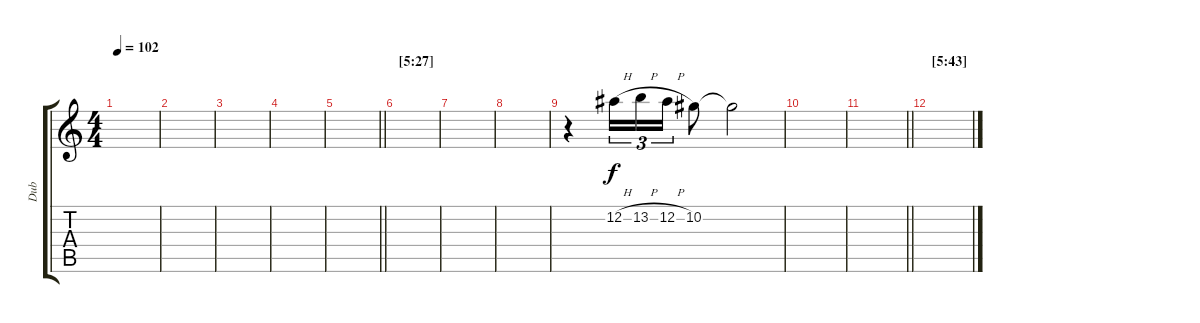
\track ("Dub" "Dub") {instrument distortionguitar}
\staff {score tabs}
\tuning (Eb4 Bb3 Gb3 Db3 Ab2 Eb2) {hide}
\ts (4 4)
\tempo 102
\clef g2
\ks c
|
|
|
|
\barLineRight lightlight
|
\section ("" "[5:27]")
|
|
|
r.4 12.2{h}.16{tu (3 2)} 13.2{h}.16{tu (3 2)} 12.2{h}.16{tu (3 2)} 10.2.8 10.2{t}.2 |
|
\barLineRight lightlight
|
\section ("" "[5:43]")
